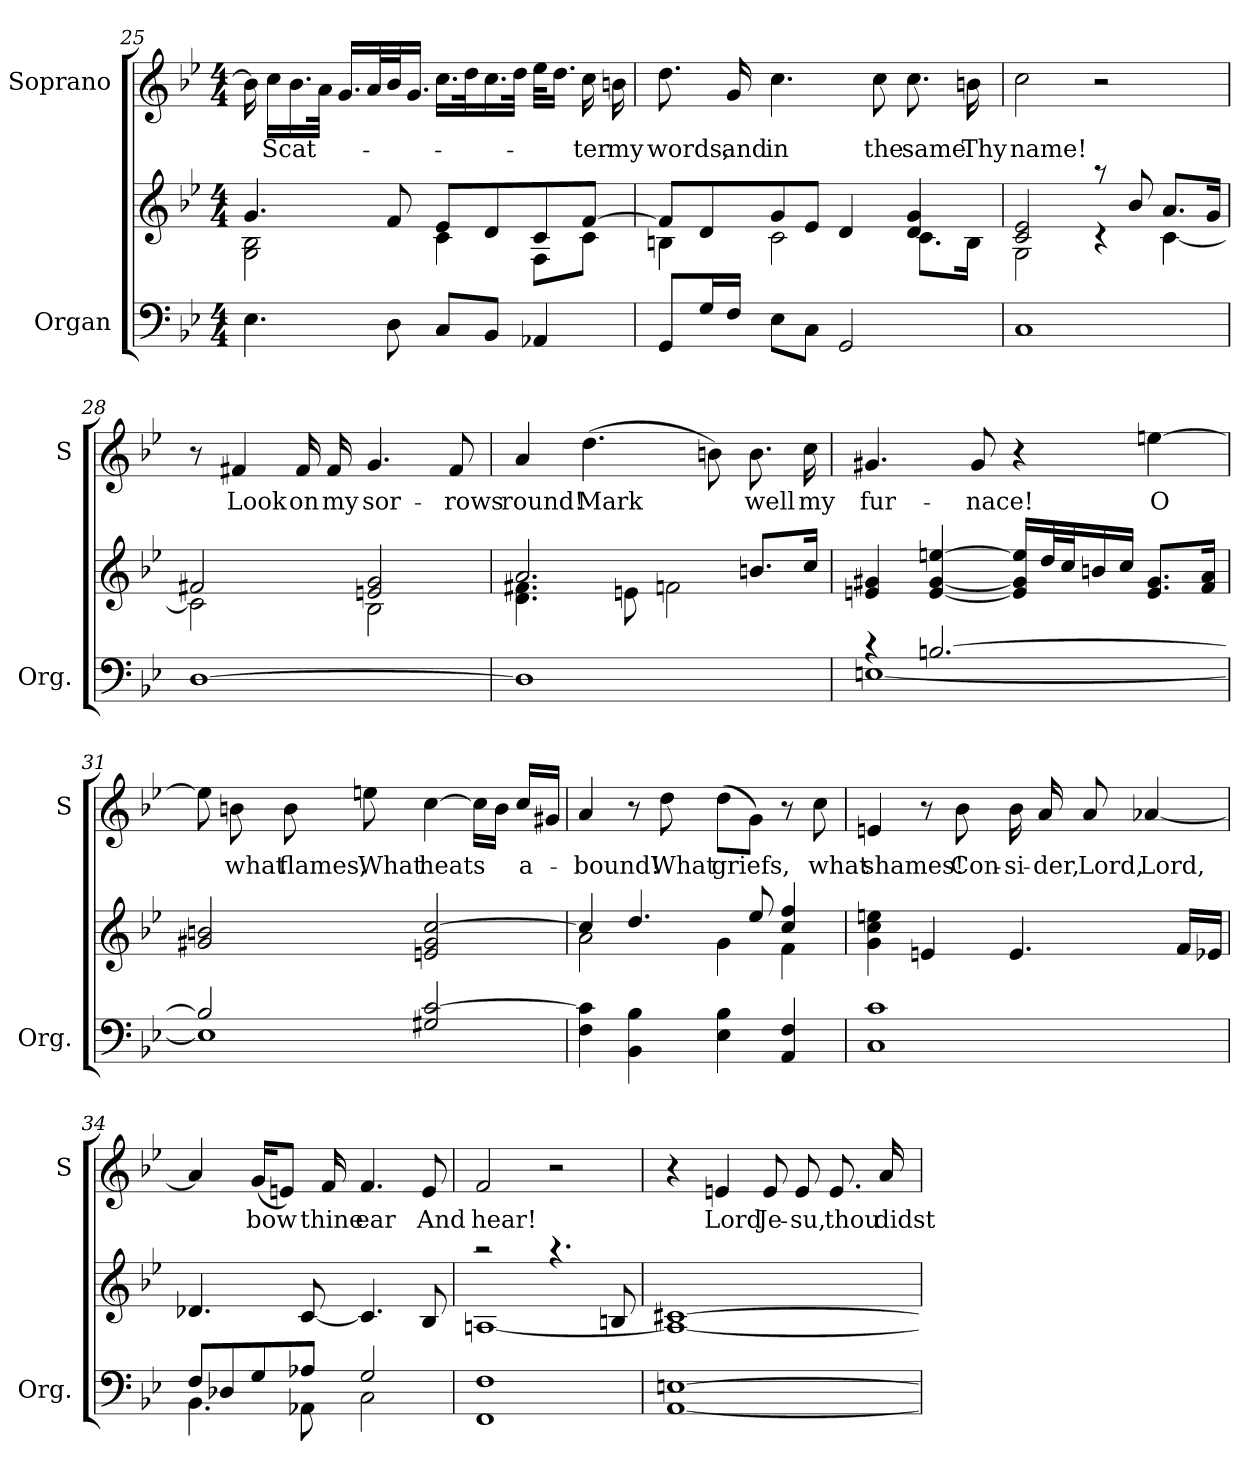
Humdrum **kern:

**kern	**kern	**kern	**text
*part2	*part2	*part1	*part1
*staff3	*staff2	*staff1	*staff1
*I"Organ	*	*I"Soprano	*
*I'Org.	*	*I'S	*
*clefF4	*clefG2	*clefG2	*
*k[b-e-]	*k[b-e-]	*k[b-e-]	*
*B-:	*B-:	*B-:	*
*M4/4	*M4/4	*M4/4	*
=25	=25	=25	=25
*	*^	*	*
4.E-\	4.g/	2G\ 2B-\	16b-\]	.
!	!	!	!	!LO:LY:b
.	.	.	16cc\LL	Scat-
.	.	.	16.b-\	.
.	.	.	32a\JJk	.
.	.	.	16.g/LL	.
.	.	.	32a/L	.
8D\	8f/	.	32b-/J	.
.	.	.	16.g/JJ	.
8C/L	8e-/L	4c\	16.cc\LL	.
.	.	.	32dd\k	.
8BB-/J	8d/	.	16.cc\	.
.	.	.	32dd\JJk	.
4AA-X/	8c/	8F\L	32ee-\KLL	.
.	.	.	16.dd\JJ	.
!	!	!	!	!LO:LY:b
.	[>8f/J	8c\J	16cc\	-ter
!	!	!	!	!LO:LY:b
.	.	.	16bn\	my
=26	=26	=26	=26	=26
!	!	!	!	!LO:LY:b
8GG/L	8f/L]	4Bn\	8.dd\	words,
16G/L	8d/	.	.	.
!	!	!	!	!LO:LY:b
16F/JJ	.	.	16g/	and
!	!	!	!	!LO:LY:b
8E-\L	8g/	2c\	4.cc\	in
8C\J	8e-/J	.	.	.
2GG/	4d/	.	.	.
!	!	!	!	!LO:LY:b
.	.	.	8cc\	the
!	!	!	!	!LO:LY:b
.	4d/ 4g/	8.c\L	8.cc\	same
!	!	!	!	!LO:LY:b
.	.	16B\Jk	16bn\	Thy
!!LO:LB:g=z
=27	=27	=27	=27	=27
!	!	!	!	!LO:LY:b
1C	2c/ 2e-/	2G\	2cc\	name!
.	8raa	4rc	2r	.
.	8b-/	.	.	.
.	8.a/L	[<4c\	.	.
.	16g/Jk	.	.	.
=28	=28	=28	=28	=28
[1D	2f#X/	2c\]	8r	.
!	!	!	!	!LO:LY:b
.	.	.	4f#X/	Look
!	!	!	!	!LO:LY:b
.	.	.	16f#/	on
!	!	!	!	!LO:LY:b
.	.	.	16f#/	my
!	!	!	!	!LO:LY:b
.	2en/ 2g/	2B-\	4.g/	sor-
!	!	!	!	!LO:LY:b
.	.	.	8f#/	-rows
=29	=29	=29	=29	=29
!	!	!	!	!LO:LY:b
1D]	2.a/	4.d\ 4.f#X\	4a/	round!
!	!	!	!	!LO:LY:b
.	.	.	(>4.dd\	Mark
.	.	8en\	.	.
.	.	2fn\	.	.
.	.	.	8bn\)	.
!	!	!	!	!LO:LY:b
.	8.bn/L	.	8.b\	well
!	!	!	!	!LO:LY:b
.	16cc/Jk	.	16cc\	my
*	*v	*v	*	*
=30	=30	=30	=30
*^	*	*	*
!	!	!	!	!LO:LY:b
4rc	[<1En	4en/ 4g#X/	4.g#X/	fur-
[>2.Bn/	.	[4e/ [4g#/ [4een/	.	.
!	!	!	!	!LO:LY:b
.	.	.	8g#/	-nace!
.	.	16e/] 16g#/] 16ee/]LL	4r	.
.	.	32dd/L	.	.
.	.	32cc/J	.	.
.	.	16bn/	.	.
.	.	16cc/JJ	.	.
!	!	!	!	!LO:LY:b
.	.	8.e/ 8.g#/L	[4een\	O
.	.	16f/ 16a/Jk	.	.
!!LO:PB:g=z
=31	=31	=31	=31	=31
2B/]	1E]	2g#X/ 2bn/	8ee\]	.
!	!	!	!	!LO:LY:b
.	.	.	8bn\	what
!	!	!	!	!LO:LY:b
.	.	.	8b\	flames,
!	!	!	!	!LO:LY:b
.	.	.	8een\	What
!	!	!	!	!LO:LY:b
2G#X/ [>2c/	.	2en/ 2g#/ [2cc/	[4cc\	heats
.	.	.	16cc\LL]	.
.	.	.	16b\JJ	.
!	!	!	!	!LO:LY:b
.	.	.	16cc/LL	a-
.	.	.	16g#X/JJ	.
*v	*v	*	*	*
=32	=32	=32	=32
*	*^	*	*
!	!	!	!	!LO:LY:b
4F\ 4c\]	4cc/]	2a\	4a/	-bound!
4BB-\ 4B-\	4.dd/	.	8r	.
!	!	!	!	!LO:LY:b
.	.	.	8dd\	What
!	!	!	!	!LO:LY:b
4E-\ 4B-\	.	4g\	(>8dd\L	griefs,
.	8ee-/	.	8g\J)	.
4AA/ 4F/	4cc/ 4ff/	4f\	8r	.
!	!	!	!	!LO:LY:b
.	.	.	8cc\	what
*	*v	*v	*	*
=33	=33	=33	=33
!	!	!	!LO:LY:b
1C 1c	4g\ 4cc\ 4een\	4en/	shames!
.	4en/	8r	.
!	!	!	!LO:LY:b
.	.	8b-\	Con-
!	!	!	!LO:LY:b
.	4.e/	16b-\	-si-
!	!	!	!LO:LY:b
.	.	16a/	-der,
!	!	!	!LO:LY:b
.	.	8a/	Lord,
!	!	!	!LO:LY:b
.	.	[4a-X/	Lord,
.	16f/LL	.	.
.	16e-X/JJ	.	.
!!LO:LB:g=z
=34	=34	=34	=34
*^	*	*	*
8F/L	4.BB-\	4.d-X/	4a-/]	.
8D-X/	.	.	.	.
!	!	!	!	!LO:LY:b
8G/	.	.	(<16g/KL	bow
.	.	.	8en/J)	.
8A-X/J	8AA-X\	[8c/	.	.
!	!	!	!	!LO:LY:b
.	.	.	16f/	thine
!	!	!	!	!LO:LY:b
2G/	2C\	4.c/]	4.f/	ear
!	!	!	!	!LO:LY:b
.	.	8B-/	8e/	And
*v	*v	*	*	*
=35	=35	=35	=35
*	*^	*	*
!	!	!	!	!LO:LY:b
1FF 1F	2raa	[<1Ani	2f/	hear!
.	4.raa	.	2r	.
.	8Bn/	.	.	.
=36	=36	=36	=36	=36
[1AA [1En	[>1c#X	1A_	4r	.
!	!	!	!	!LO:LY:b
.	.	.	4en/	Lord
!	!	!	!	!LO:LY:b
.	.	.	8e/	Je-
!	!	!	!	!LO:LY:b
.	.	.	8e/	-su,
!	!	!	!	!LO:LY:b
.	.	.	8.e/	thou
!	!	!	!	!LO:LY:b
.	.	.	16a/	didst
*	*v	*v	*	*
=	=	=	=
*-	*-	*-	*-
